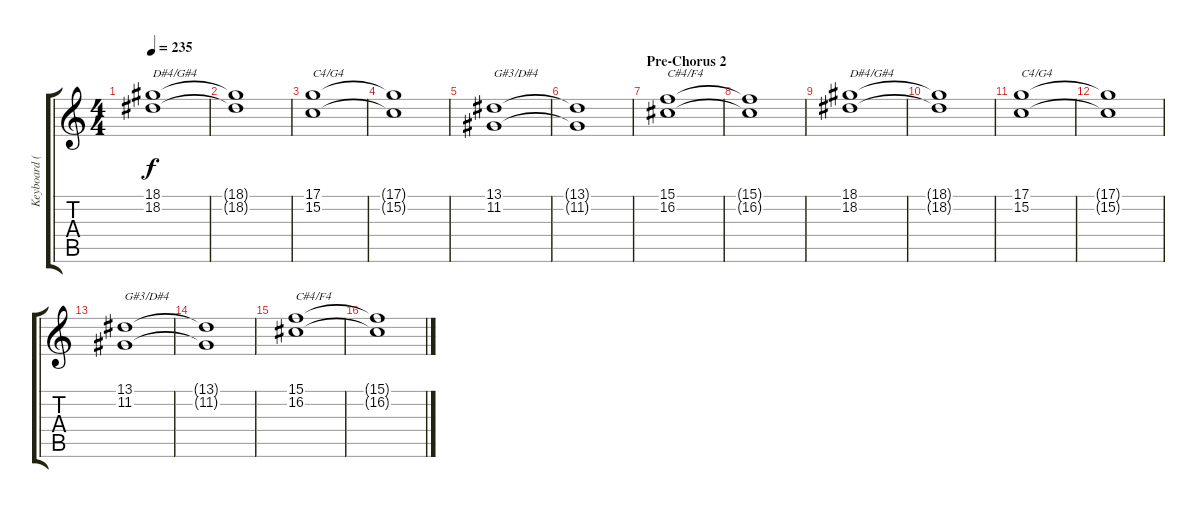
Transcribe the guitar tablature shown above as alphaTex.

\track ("Keyboard (Joe M.)" "Keyboard (") {instrument stringensemble1}
\staff {score tabs}
\tuning (D4 A3 F3 C3 G2 C2) {hide}
\ts (4 4)
\tempo 235
\clef g2
\ks c
(18.1 18.2).1{txt "D#4/G#4" dy f} |
(18.1{t} 18.2{t}).1 |
(17.1 15.2).1{txt "C4/G4"} |
(17.1{t} 15.2{t}).1 |
(13.1 11.2).1{txt "G#3/D#4"} |
(13.1{t} 11.2{t}).1 |
\section ("" "Pre-Chorus 2")
(15.1 16.2).1{txt "C#4/F4"} |
(15.1{t} 16.2{t}).1 |
(18.1 18.2).1{txt "D#4/G#4"} |
(18.1{t} 18.2{t}).1 |
(17.1 15.2).1{txt "C4/G4"} |
(17.1{t} 15.2{t}).1 |
(13.1 11.2).1{txt "G#3/D#4"} |
(13.1{t} 11.2{t}).1 |
(15.1 16.2).1{txt "C#4/F4"} |
(15.1{t} 16.2{t}).1
